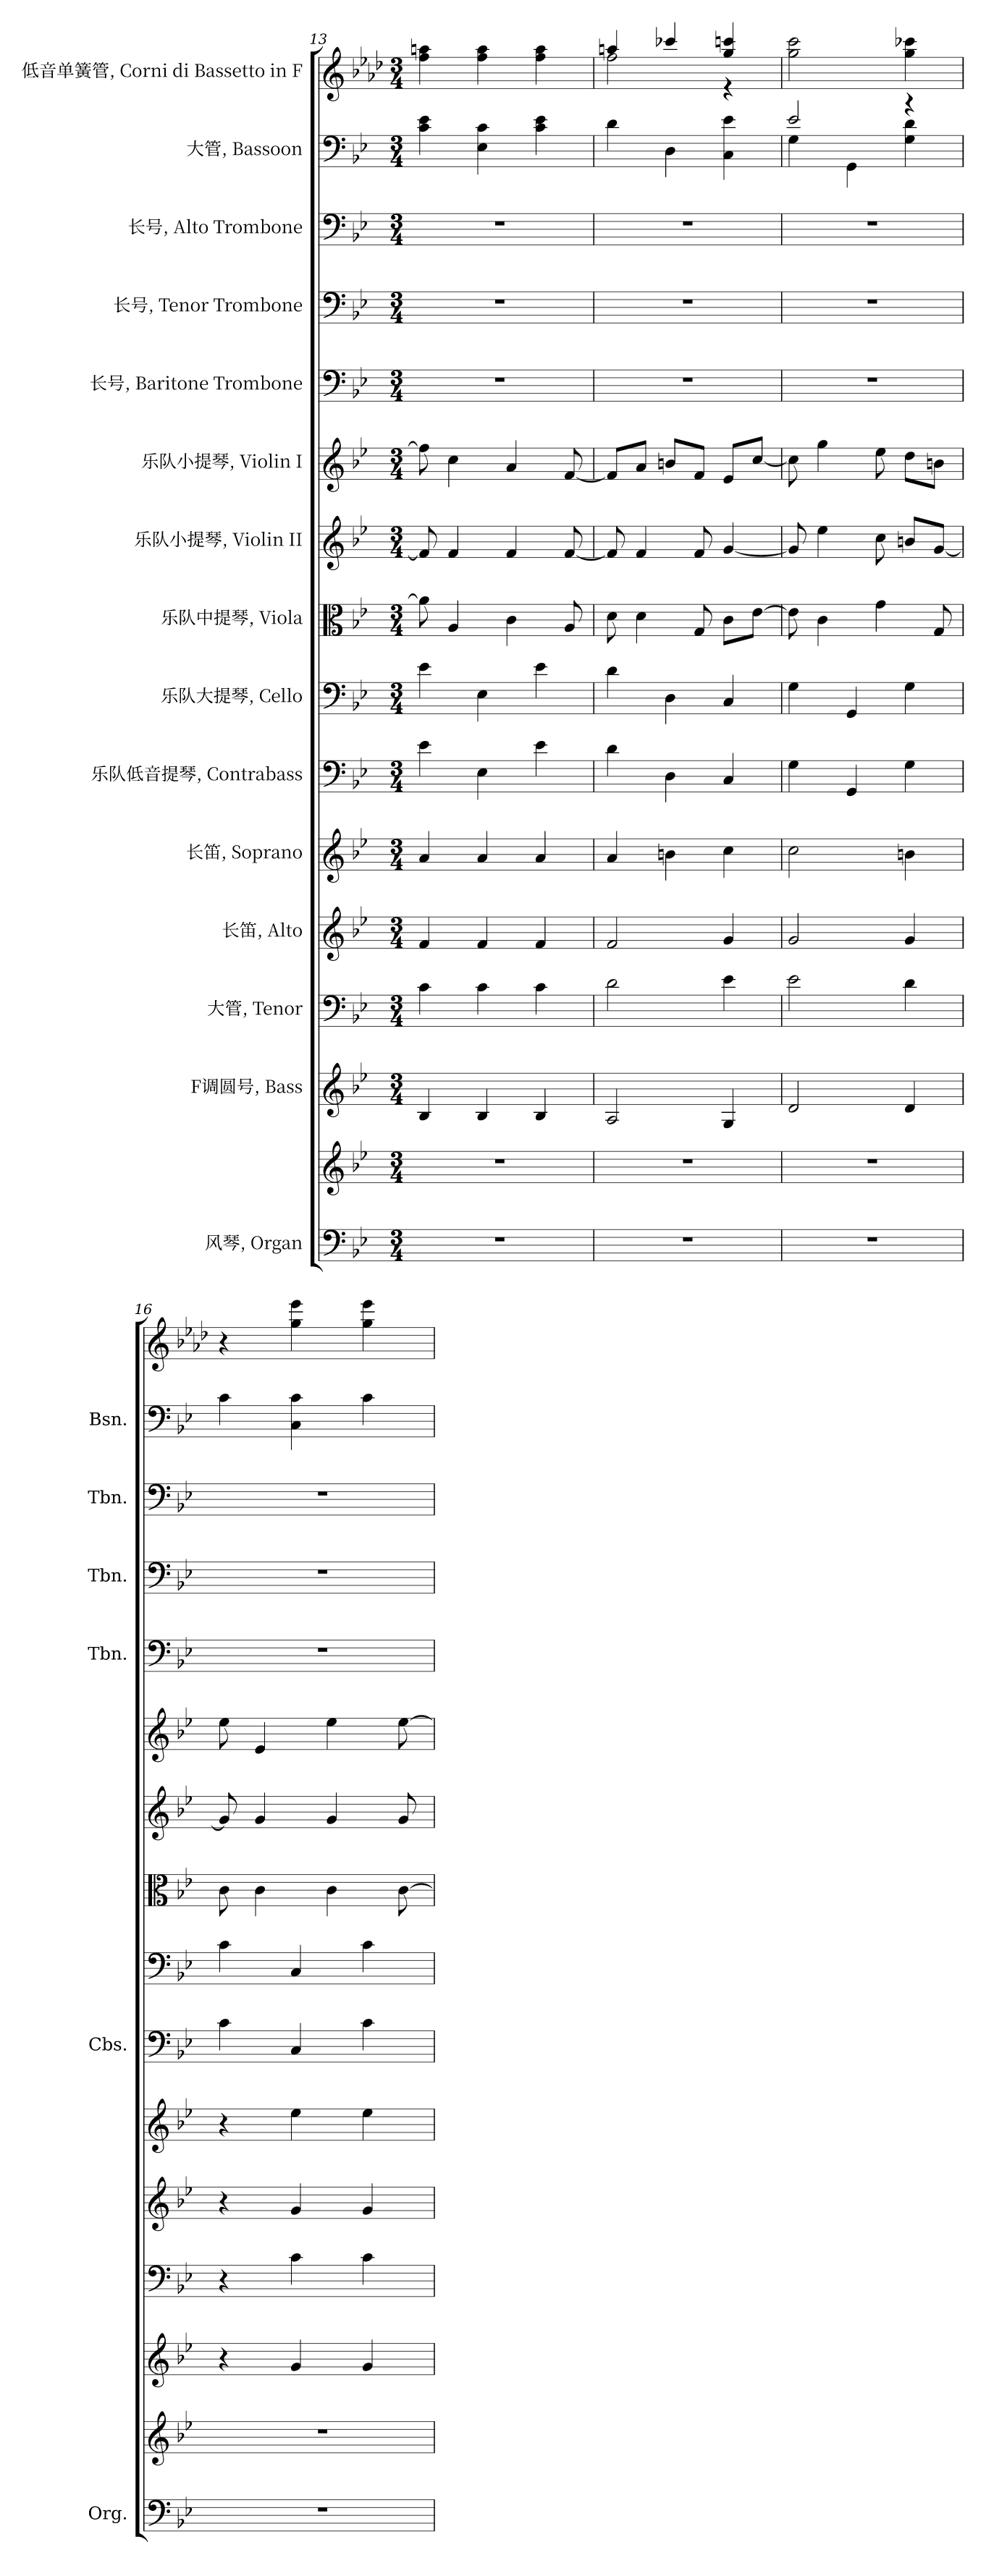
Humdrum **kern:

**kern	**kern	**kern	**kern	**kern	**kern	**kern	**kern	**kern	**kern	**kern	**kern	**kern	**kern	**kern	**kern
*part15	*part15	*part14	*part13	*part12	*part11	*part10	*part9	*part8	*part7	*part6	*part5	*part4	*part3	*part2	*part1
*staff16	*staff15	*staff14	*staff13	*staff12	*staff11	*staff10	*staff9	*staff8	*staff7	*staff6	*staff5	*staff4	*staff3	*staff2	*staff1
*I"风琴, Organ	*	*I"F调圆号, Bass	*I"大管, Tenor	*I"长笛, Alto	*I"长笛, Soprano	*I"乐队低音提琴, Contrabass	*I"乐队大提琴, Cello	*I"乐队中提琴, Viola	*I"乐队小提琴, Violin II	*I"乐队小提琴, Violin I	*I"长号, Baritone Trombone	*I"长号, Tenor Trombone	*I"长号, Alto Trombone	*I"大管, Bassoon	*I"低音单簧管, Corni di Bassetto in F
*I'Org.	*	*	*	*	*	*I'Cbs.	*	*	*	*	*I'Tbn.	*I'Tbn.	*I'Tbn.	*I'Bsn.	*
*clefF4	*clefG2	*clefG2	*clefF4	*clefG2	*clefG2	*clefF4	*clefF4	*clefC3	*clefG2	*clefG2	*clefF4	*clefF4	*clefF4	*clefF4	*clefG2
*	*	*ITrd4c7	*	*	*	*ITrd7c12	*	*	*	*	*	*	*	*	*ITrd8c14
*k[b-e-]	*k[b-e-]	*k[b-e-a-]	*k[b-e-]	*k[b-e-]	*k[b-e-]	*k[b-e-]	*k[b-e-]	*k[b-e-]	*k[b-e-]	*k[b-e-]	*k[b-e-]	*k[b-e-]	*k[b-e-]	*k[b-e-]	*k[b-e-a-d-]
*M3/4	*M3/4	*M3/4	*M3/4	*M3/4	*M3/4	*M3/4	*M3/4	*M3/4	*M3/4	*M3/4	*M3/4	*M3/4	*M3/4	*M3/4	*M3/4
=13	=13	=13	=13	=13	=13	=13	=13	=13	=13	=13	=13	=13	=13	=13	=13
2.r	2.r	4E-/	4c\	4f/	4a/	4E-\	4e-\	8a\]	8f/]	8ff\]	2.r	2.r	2.r	4c\ 4e-\	4f\ 4an\
.	.	.	.	.	.	.	.	4A/	4f/	4cc\	.	.	.	.	.
.	.	4E-/	4c\	4f/	4a/	4EE-\	4E-\	.	.	.	.	.	.	4E-\ 4c\	4f\ 4a\
.	.	.	.	.	.	.	.	4c\	4f/	4a/	.	.	.	.	.
.	.	4E-/	4c\	4f/	4a/	4E-\	4e-\	.	.	.	.	.	.	4c\ 4e-\	4f\ 4a\
.	.	.	.	.	.	.	.	8A/	[8f/	[8f/	.	.	.	.	.
=14	=14	=14	=14	=14	=14	=14	=14	=14	=14	=14	=14	=14	=14	=14	=14
*	*	*	*	*	*	*	*	*	*	*	*	*	*	*	*^
2.r	2.r	2D/	2d\	2f/	4a/	4D\	4d\	8d\	8f/]	8f/L]	2.r	2.r	2.r	4d\	4an/	2f\
.	.	.	.	.	.	.	.	4d\	4f/	8a/J	.	.	.	.	.	.
.	.	.	.	.	4bn\	4DD\	4D\	.	.	8bn/L	.	.	.	4D\	4cc-X/	.
.	.	.	.	.	.	.	.	8G/	8f/	8f/J	.	.	.	.	.	.
.	.	4C/	4e-\	4g/	4cc\	4CC/	4C/	8c\L	[4g/	8e-/L	.	.	.	4C\ 4e-\	4g/ 4ccn/	4r
.	.	.	.	.	.	.	.	[8e-\J	.	[8cc/J	.	.	.	.	.	.
*	*	*	*	*	*	*	*	*	*	*	*	*	*	*	*v	*v
!!LO:PB:g=z
=15	=15	=15	=15	=15	=15	=15	=15	=15	=15	=15	=15	=15	=15	=15	=15
*	*	*	*	*	*	*	*	*	*	*	*	*	*	*^	*
2.r	2.r	2G/	2e-\	2g/	2cc\	4GG\	4G\	8e-\]	8g/]	8cc\]	2.r	2.r	2.r	2e-/	4G\	2g\ 2cc\
.	.	.	.	.	.	.	.	4c\	4ee-\	4gg\	.	.	.	.	.	.
.	.	.	.	.	.	4GGG/	4GG/	.	.	.	.	.	.	.	4GG\	.
.	.	.	.	.	.	.	.	4g\	8cc\	8ee-\	.	.	.	.	.	.
.	.	4G/	4d\	4g/	4bn\	4GG\	4G\	.	8bn/L	8dd\L	.	.	.	4r	4G\ 4d\	4g\ 4cc-X\
.	.	.	.	.	.	.	.	8G/	[8g/J	8bn\J	.	.	.	.	.	.
*	*	*	*	*	*	*	*	*	*	*	*	*	*	*v	*v	*
=16	=16	=16	=16	=16	=16	=16	=16	=16	=16	=16	=16	=16	=16	=16	=16
2.r	2.r	4r	4r	4r	4r	4C\	4c\	8c\	8g/]	8ee-\	2.r	2.r	2.r	4c\	4r
.	.	.	.	.	.	.	.	4c\	4g/	4e-/	.	.	.	.	.
.	.	4c/	4c\	4g/	4ee-\	4CC/	4C/	.	.	.	.	.	.	4C\ 4c\	4g\ 4ee-\
.	.	.	.	.	.	.	.	4c\	4g/	4ee-\	.	.	.	.	.
.	.	4c/	4c\	4g/	4ee-\	4C\	4c\	.	.	.	.	.	.	4c\	4g\ 4ee-\
.	.	.	.	.	.	.	.	[8c\	8g/	[8ee-\	.	.	.	.	.
=	=	=	=	=	=	=	=	=	=	=	=	=	=	=	=
*-	*-	*-	*-	*-	*-	*-	*-	*-	*-	*-	*-	*-	*-	*-	*-
